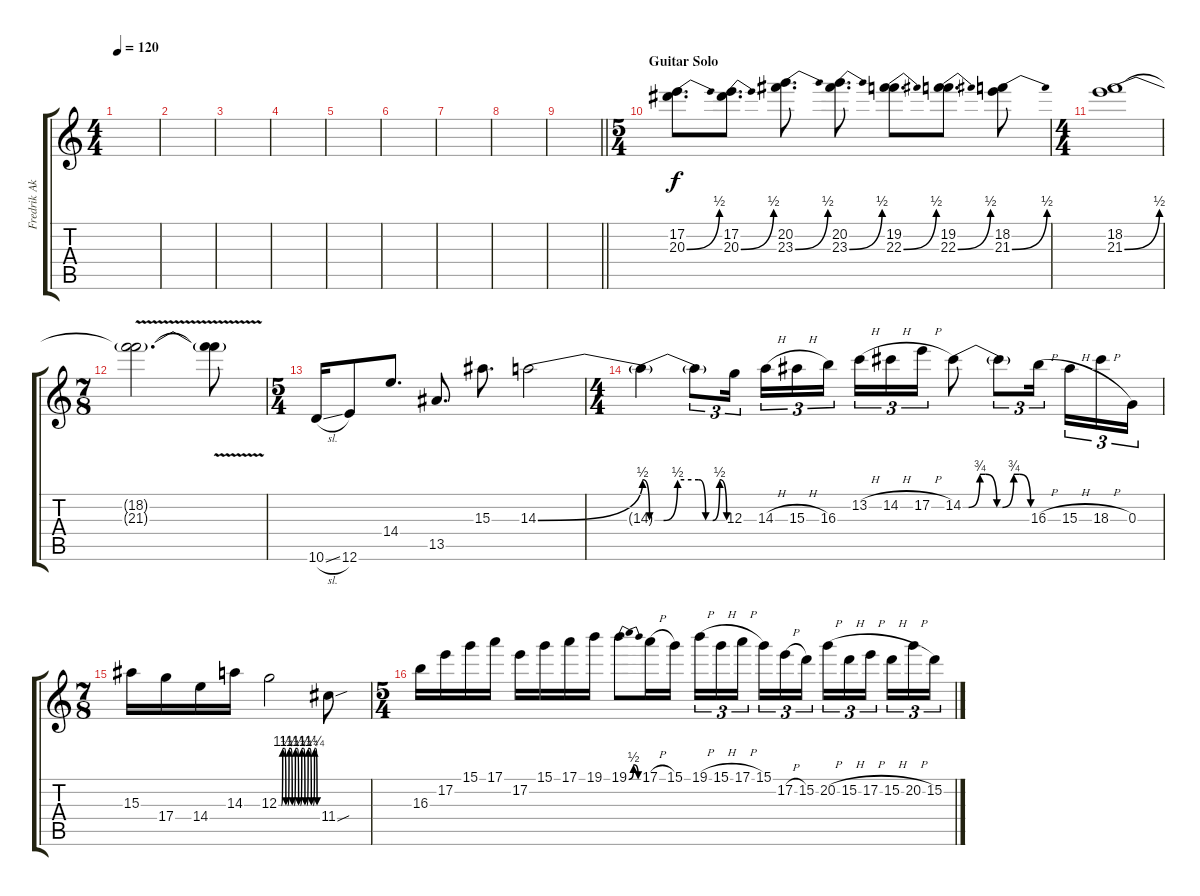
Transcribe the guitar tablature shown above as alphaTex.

\track ("Fredrik Akesson - Electric Guitar 2" "Fredrik Ak") {instrument distortionguitar}
\staff {score tabs}
\tuning (E4 B3 G3 D3 A2 E2) {hide}
\ts (4 4)
\tempo 120
\clef g2
\ks c
|
|
|
|
|
|
|
|
\barLineRight lightlight
|
\ts (5 4)
\section ("" "Guitar Solo")
(17.2 20.3{be (bend 0 0 60 2)}).8{d volume 14 balance 8} (17.2 20.3{be (bend 0 0 60 2)}).8{d} (20.2 23.3{be (bend 0 0 60 2)}).8{d} (20.2 23.3{be (bend 0 0 60 2)}).8{d} (19.2 22.3{be (bend 0 0 60 2)}).8{d} (19.2 22.3{be (bend 0 0 60 2)}).8{d} (18.2 21.3{be (bend 0 0 60 2)}).8 |
\ts (4 4)
(18.2 21.3{be (bend 0 0 60 2)}).1 |
\ts (7 8)
(18.2{t} 21.3{v t}).2{d} (18.2{t} 21.3{t}).8 |
\ts (5 4)
10.6{sl}.16 12.6.8 14.4.8{d} 13.5.8{d} 15.3.8{d} 14.3{be (bend 0 0 60 2)}.2 |
\ts (4 4)
14.3{be (custom 0 2 5 0 15 0 25 2 40 2 45 0 50 0 55 2 60 0) t}.4 14.3{t}.8{tu (3 2)} 12.3.16{tu (3 2) beam splitsecondary} 14.3{h}.16{tu (3 2)} 15.3{h}.16{tu (3 2)} 16.3.16{tu (3 2)} 13.2{h}.16{tu (3 2)} 14.2{h}.16{tu (3 2)} 17.2{h}.16{tu (3 2)} 14.2{be (custom 0 0 5 0 15 3 20 3 30 0 35 0 45 3 50 3 60 0)}.8 14.2{t}.8{tu (3 2)} 16.3{h}.16{tu (3 2) beam splitsecondary} 15.3{h}.16{tu (3 2)} 18.3{h}.16{tu (3 2)} 0.3.16{tu (3 2)} |
\ts (7 8)
15.3.16 17.4.16 14.4.16 14.3.16 12.3{be (custom 0 0 4 0 6 5 9 5 11 0 14 0 16 5 19 5 21 0 24 0 26 5 29 5 31 0 34 0 36 5 39 5 41 0 44 0 46 5 49 5 51 0 54 0 56 5 58 5 60 0)}.2 11.4{sou}.8 |
\ts (5 4)
16.3.16 17.2.16 15.1.16 17.1.16 17.2.16 15.1.16 17.1.16 19.1.16 19.1{be (bendrelease 0 0 30 2 30 2 60 0)}.8 17.1{h}.16 15.1.16 19.1{h}.16{tu (3 2)} 15.1{h}.16{tu (3 2)} 17.1{h}.16{tu (3 2) beam splitsecondary} 15.1.16{tu (3 2)} 17.2{h}.16{tu (3 2)} 15.2.16{tu (3 2)} 20.2{h}.16{tu (3 2)} 15.2{h}.16{tu (3 2)} 17.2{h}.16{tu (3 2) beam splitsecondary} 15.2{h}.16{tu (3 2)} 20.2{h}.16{tu (3 2)} 15.2.16{tu (3 2)}
